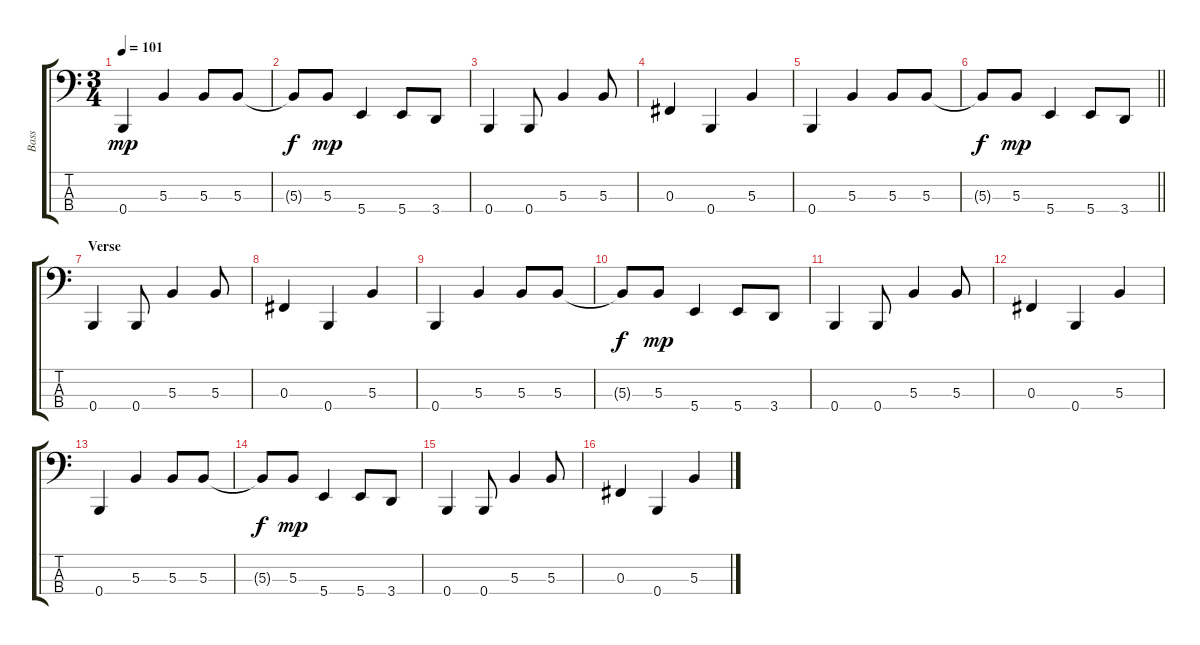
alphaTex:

\track ("Bass" "Bass") {instrument electricbasspick}
\staff {score tabs}
\tuning (E2 B1 Gb1 B0) {hide}
\ts (3 4)
\tempo 101
\clef f4
\ks c
0.4.4{dy mp} 5.3.4 5.3.8 5.3.8 |
5.3{t}.8{dy f} 5.3.8{dy mp} 5.4.4 5.4.8 3.4.8 |
0.4.4 0.4.8 5.3.4 5.3.8 |
0.3.4 0.4.4 5.3.4 |
0.4.4 5.3.4 5.3.8 5.3.8 |
\barLineRight lightlight
5.3{t}.8{dy f} 5.3.8{dy mp} 5.4.4 5.4.8 3.4.8 |
\section ("" "Verse ")
0.4.4 0.4.8 5.3.4 5.3.8 |
0.3.4 0.4.4 5.3.4 |
0.4.4 5.3.4 5.3.8 5.3.8 |
5.3{t}.8{dy f} 5.3.8{dy mp} 5.4.4 5.4.8 3.4.8 |
0.4.4 0.4.8 5.3.4 5.3.8 |
0.3.4 0.4.4 5.3.4 |
0.4.4 5.3.4 5.3.8 5.3.8 |
5.3{t}.8{dy f} 5.3.8{dy mp} 5.4.4 5.4.8 3.4.8 |
0.4.4 0.4.8 5.3.4 5.3.8 |
0.3.4 0.4.4 5.3.4
